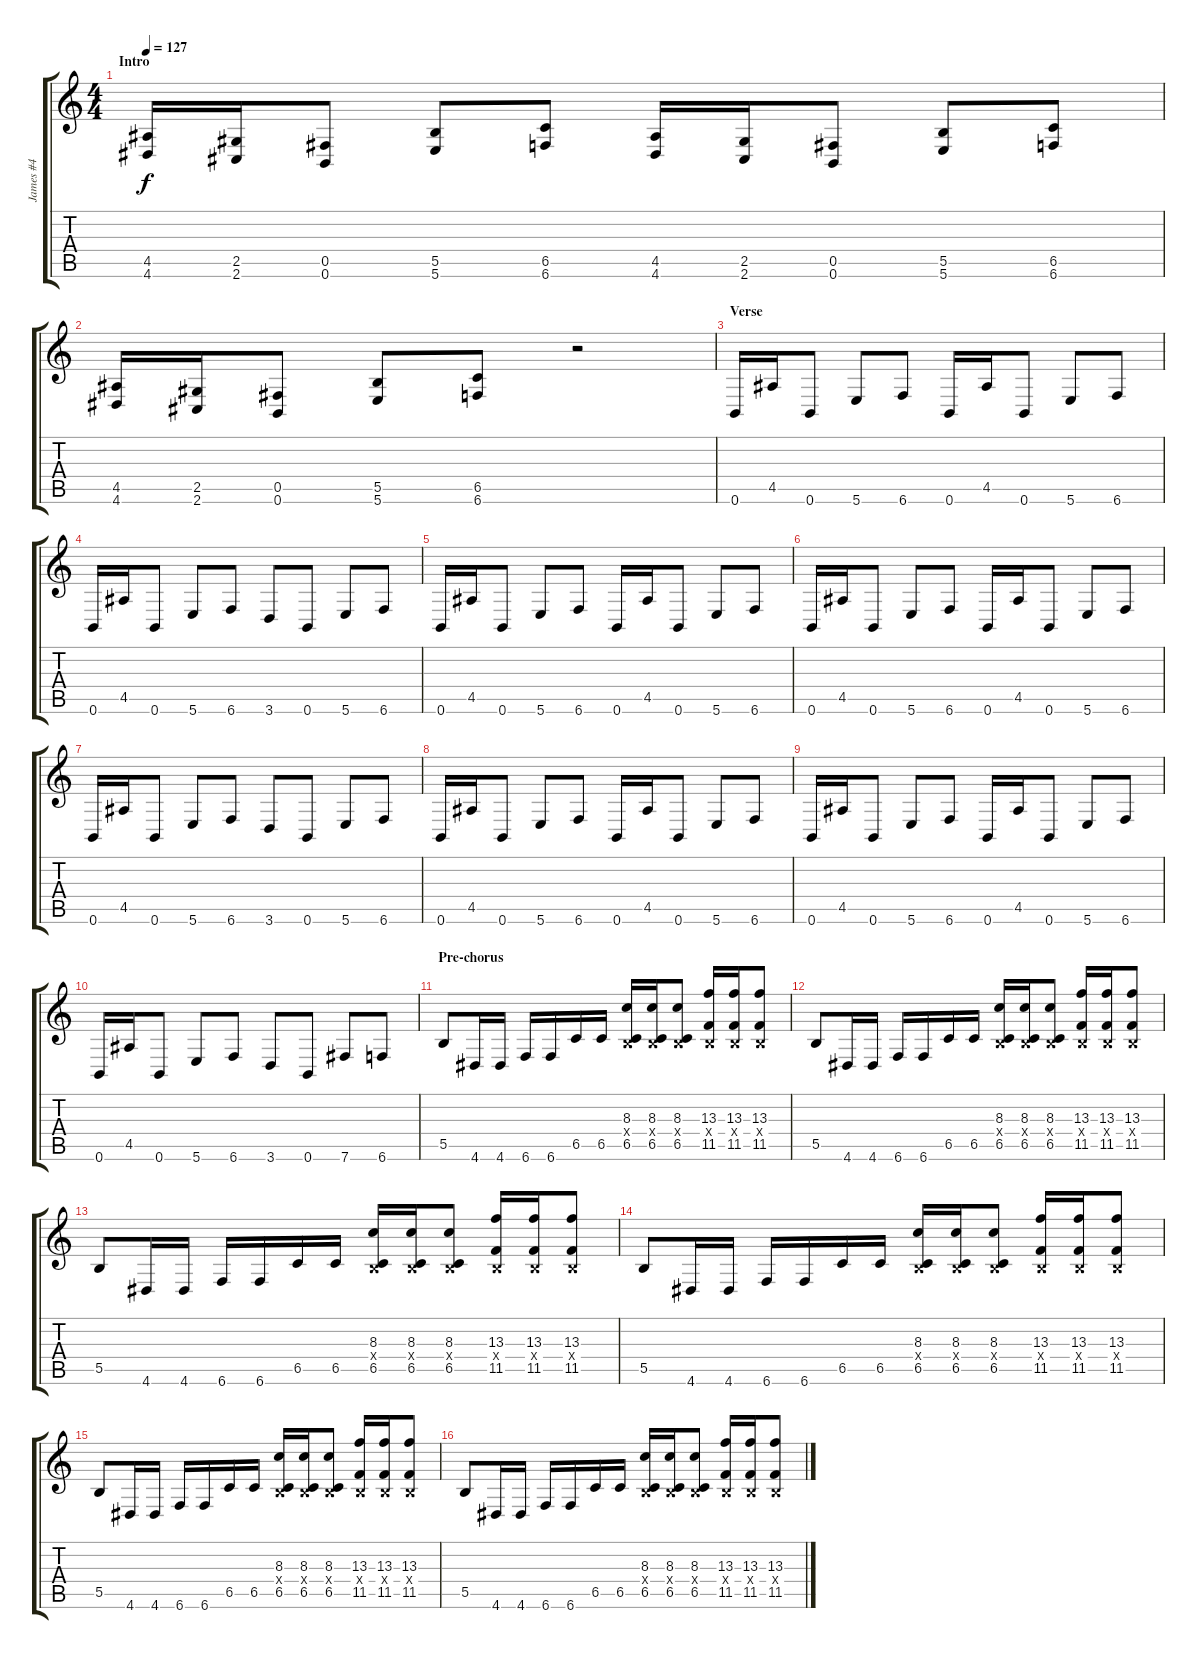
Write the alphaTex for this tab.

\track ("James #4" "James #4") {instrument distortionguitar}
\staff {score tabs}
\tuning (Db4 Ab3 E3 B2 Gb2 B1) {hide}
\ts (4 4)
\section ("" "Intro")
\tempo 127
\clef g2
\ks c
(4.5 4.6).16{dy f instrument distortionguitar} (2.5 2.6).16 (0.5 0.6).8 (5.5 5.6).8 (6.5 6.6).8 (4.5 4.6).16 (2.5 2.6).16 (0.5 0.6).8 (5.5 5.6).8 (6.5 6.6).8 |
(4.5 4.6).16 (2.5 2.6).16 (0.5 0.6).8 (5.5 5.6).8 (6.5 6.6).8 r.2 |
\section ("" "Verse")
0.6.16 4.5.16 0.6.8 5.6.8 6.6.8 0.6.16 4.5.16 0.6.8 5.6.8 6.6.8 |
0.6.16 4.5.16 0.6.8 5.6.8 6.6.8 3.6.8 0.6.8 5.6.8 6.6.8 |
0.6.16 4.5.16 0.6.8 5.6.8 6.6.8 0.6.16 4.5.16 0.6.8 5.6.8 6.6.8 |
0.6.16 4.5.16 0.6.8 5.6.8 6.6.8 0.6.16 4.5.16 0.6.8 5.6.8 6.6.8 |
0.6.16 4.5.16 0.6.8 5.6.8 6.6.8 3.6.8 0.6.8 5.6.8 6.6.8 |
0.6.16 4.5.16 0.6.8 5.6.8 6.6.8 0.6.16 4.5.16 0.6.8 5.6.8 6.6.8 |
0.6.16 4.5.16 0.6.8 5.6.8 6.6.8 0.6.16 4.5.16 0.6.8 5.6.8 6.6.8 |
0.6.16 4.5.16 0.6.8 5.6.8 6.6.8 3.6.8 0.6.8 7.6.8 6.6.8 |
\section ("" "Pre-chorus")
5.5.8 4.6.16 4.6.16 6.6.16 6.6.16 6.5.16 6.5.16 (8.3 0.4{x} 6.5).16 (8.3 0.4{x} 6.5).16 (8.3 0.4{x} 6.5).8 (13.3 0.4{x} 11.5).16 (13.3 0.4{x} 11.5).16 (13.3 0.4{x} 11.5).8 |
5.5.8 4.6.16 4.6.16 6.6.16 6.6.16 6.5.16 6.5.16 (8.3 0.4{x} 6.5).16 (8.3 0.4{x} 6.5).16 (8.3 0.4{x} 6.5).8 (13.3 0.4{x} 11.5).16 (13.3 0.4{x} 11.5).16 (13.3 0.4{x} 11.5).8 |
5.5.8 4.6.16 4.6.16 6.6.16 6.6.16 6.5.16 6.5.16 (8.3 0.4{x} 6.5).16 (8.3 0.4{x} 6.5).16 (8.3 0.4{x} 6.5).8 (13.3 0.4{x} 11.5).16 (13.3 0.4{x} 11.5).16 (13.3 0.4{x} 11.5).8 |
5.5.8 4.6.16 4.6.16 6.6.16 6.6.16 6.5.16 6.5.16 (8.3 0.4{x} 6.5).16 (8.3 0.4{x} 6.5).16 (8.3 0.4{x} 6.5).8 (13.3 0.4{x} 11.5).16 (13.3 0.4{x} 11.5).16 (13.3 0.4{x} 11.5).8 |
5.5.8 4.6.16 4.6.16 6.6.16 6.6.16 6.5.16 6.5.16 (8.3 0.4{x} 6.5).16 (8.3 0.4{x} 6.5).16 (8.3 0.4{x} 6.5).8 (13.3 0.4{x} 11.5).16 (13.3 0.4{x} 11.5).16 (13.3 0.4{x} 11.5).8 |
5.5.8 4.6.16 4.6.16 6.6.16 6.6.16 6.5.16 6.5.16 (8.3 0.4{x} 6.5).16 (8.3 0.4{x} 6.5).16 (8.3 0.4{x} 6.5).8 (13.3 0.4{x} 11.5).16 (13.3 0.4{x} 11.5).16 (13.3 0.4{x} 11.5).8
